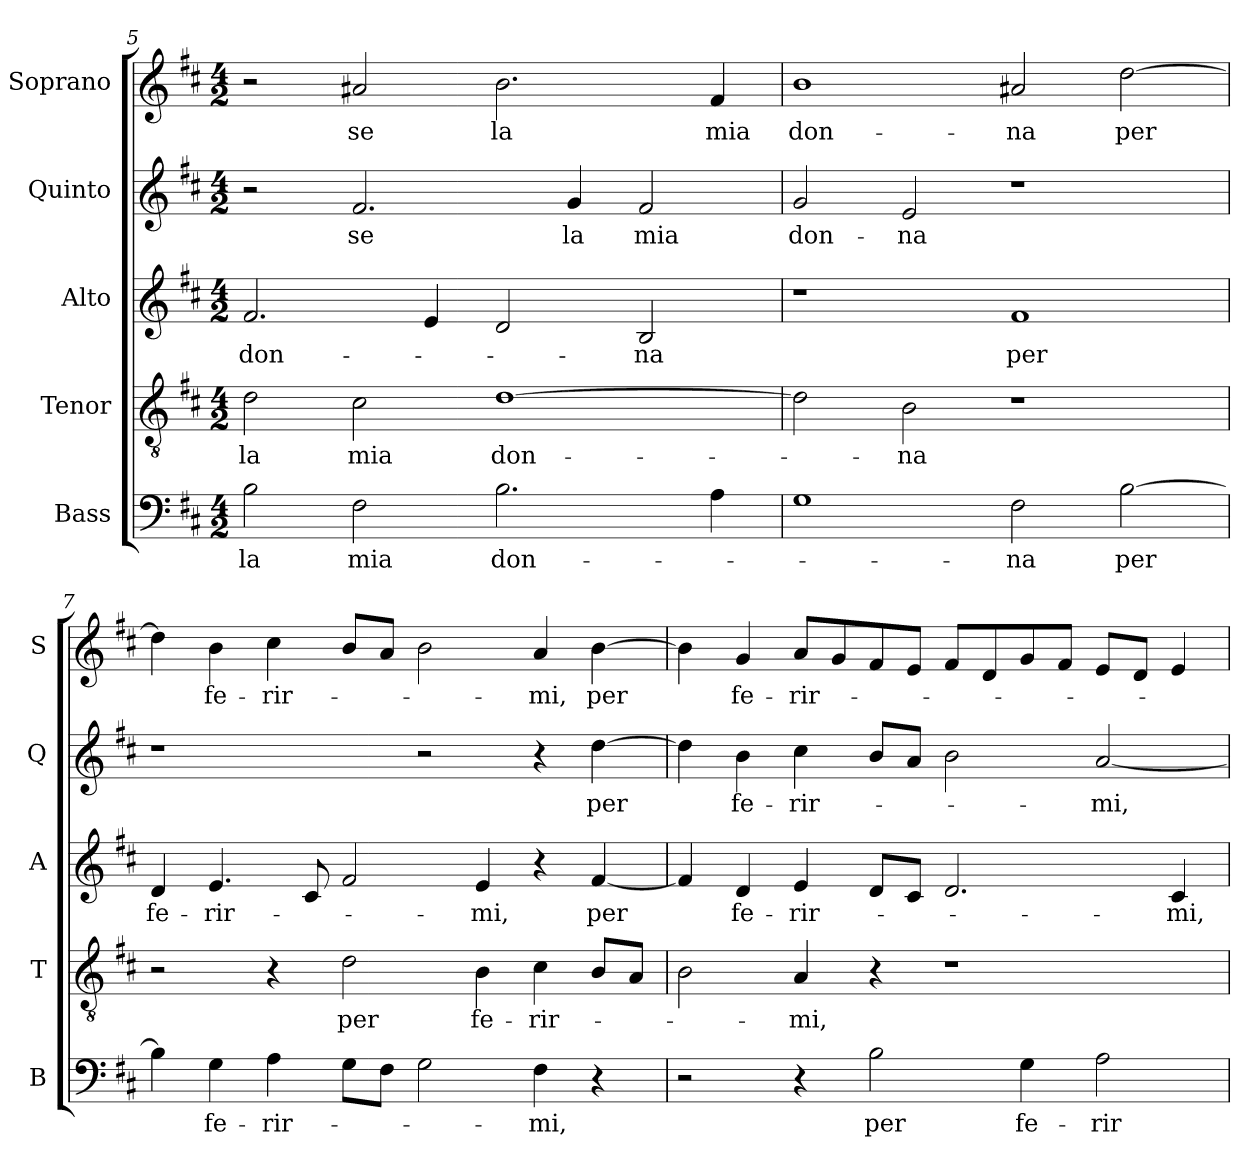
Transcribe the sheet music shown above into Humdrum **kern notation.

**kern	**text	**kern	**text	**kern	**text	**kern	**text	**kern	**text
*part5	*part5	*part4	*part4	*part3	*part3	*part2	*part2	*part1	*part1
*staff5	*staff5	*staff4	*staff4	*staff3	*staff3	*staff2	*staff2	*staff1	*staff1
*I"Bass	*	*I"Tenor	*	*I"Alto	*	*I"Quinto	*	*I"Soprano	*
*I'B	*	*I'T	*	*I'A	*	*I'Q	*	*I'S	*
!!LO:LB:g=z
*clefF4	*	*clefGv2	*	*clefG2	*	*clefG2	*	*clefG2	*
*k[f#c#]	*	*k[f#c#]	*	*k[f#c#]	*	*k[f#c#]	*	*k[f#c#]	*
*D:	*	*D:	*	*D:	*	*D:	*	*D:	*
*M4/2	*	*M4/2	*	*M4/2	*	*M4/2	*	*M4/2	*
=5	=5	=5	=5	=5	=5	=5	=5	=5	=5
!	!LO:LY:b	!	!	!	!	!	!	!	!
!	!	!	!LO:LY:b	!	!	!	!	!	!
!	!	!	!	!	!LO:LY:b	!	!	!	!
2B\	la	2d\	la	2.f#/	don-	2r	.	2r	.
!	!LO:LY:b	!	!	!	!	!	!	!	!
!	!	!	!LO:LY:b	!	!	!	!	!	!
!	!	!	!	!	!	!	!LO:LY:b	!	!
!	!	!	!	!	!	!	!	!	!LO:LY:b
2F#\	mia	2c#\	mia	.	.	2.f#/	se	2a#X/	se
.	.	.	.	4e/	.	.	.	.	.
!	!LO:LY:b	!	!	!	!	!	!	!	!
!	!	!	!LO:LY:b	!	!	!	!	!	!
!	!	!	!	!	!	!	!	!	!LO:LY:b
2.B\	don-	[1d	don-	2d/	.	.	.	2.b\	la
!	!	!	!	!	!	!	!LO:LY:b	!	!
.	.	.	.	.	.	4g/	la	.	.
!	!	!	!	!	!LO:LY:b	!	!	!	!
!	!	!	!	!	!	!	!LO:LY:b	!	!
.	.	.	.	2B/	-na	2f#/	mia	.	.
!	!	!	!	!	!	!	!	!	!LO:LY:b
4A\	.	.	.	.	.	.	.	4f#/	mia
=6	=6	=6	=6	=6	=6	=6	=6	=6	=6
!	!	!	!	!	!	!	!LO:LY:b	!	!
!	!	!	!	!	!	!	!	!	!LO:LY:b
1G	.	2d\]	.	1r	.	2g/	don-	1b	don-
!	!	!	!LO:LY:b	!	!	!	!	!	!
!	!	!	!	!	!	!	!LO:LY:b	!	!
.	.	2B\	-na	.	.	2e/	-na	.	.
!	!LO:LY:b	!	!	!	!	!	!	!	!
!	!	!	!	!	!LO:LY:b	!	!	!	!
!	!	!	!	!	!	!	!	!	!LO:LY:b
2F#\	-na	1r	.	1f#	per	1r	.	2a#X/	-na
!	!LO:LY:b	!	!	!	!	!	!	!	!
!	!	!	!	!	!	!	!	!	!LO:LY:b
[2B\	per	.	.	.	.	.	.	[2dd\	per
=7	=7	=7	=7	=7	=7	=7	=7	=7	=7
!	!	!	!	!	!LO:LY:b	!	!	!	!
4B\]	.	2r	.	4d/	fe-	1r	.	4dd\]	.
!	!LO:LY:b	!	!	!	!	!	!	!	!
!	!	!	!	!	!LO:LY:b	!	!	!	!
!	!	!	!	!	!	!	!	!	!LO:LY:b
4G\	fe-	.	.	4.e/	-rir-	.	.	4b\	fe-
!	!LO:LY:b	!	!	!	!	!	!	!	!
!	!	!	!	!	!	!	!	!	!LO:LY:b
4A\	-rir-	4r	.	.	.	.	.	4cc#\	-rir-
.	.	.	.	8c#/	.	.	.	.	.
!	!	!	!LO:LY:b	!	!	!	!	!	!
8G\L	.	2d\	per	2f#/	.	.	.	8b/L	.
8F#\J	.	.	.	.	.	.	.	8a/J	.
2G\	.	.	.	.	.	2r	.	2b\	.
!	!	!	!LO:LY:b	!	!	!	!	!	!
!	!	!	!	!	!LO:LY:b	!	!	!	!
.	.	4B\	fe-	4e/	-mi,	.	.	.	.
!	!LO:LY:b	!	!	!	!	!	!	!	!
!	!	!	!LO:LY:b	!	!	!	!	!	!
!	!	!	!	!	!	!	!	!	!LO:LY:b
4F#\	-mi,	4c#\	-rir-	4r	.	4r	.	4a/	-mi,
!	!	!	!	!	!LO:LY:b	!	!	!	!
!	!	!	!	!	!	!	!LO:LY:b	!	!
!	!	!	!	!	!	!	!	!	!LO:LY:b
4r	.	8B/L	.	[4f#/	per	[4dd\	per	[4b\	per
.	.	8A/J	.	.	.	.	.	.	.
!!LO:PB:g=z
=8	=8	=8	=8	=8	=8	=8	=8	=8	=8
2r	.	2B\	.	4f#/]	.	4dd\]	.	4b\]	.
!	!	!	!	!	!LO:LY:b	!	!	!	!
!	!	!	!	!	!	!	!LO:LY:b	!	!
!	!	!	!	!	!	!	!	!	!LO:LY:b
.	.	.	.	4d/	fe-	4b\	fe-	4g/	fe-
!	!	!	!LO:LY:b	!	!	!	!	!	!
!	!	!	!	!	!LO:LY:b	!	!	!	!
!	!	!	!	!	!	!	!LO:LY:b	!	!
!	!	!	!	!	!	!	!	!	!LO:LY:b
4r	.	4A/	-mi,	4e/	-rir-	4cc#\	-rir-	8a/L	-rir-
.	.	.	.	.	.	.	.	8g/	.
!	!LO:LY:b	!	!	!	!	!	!	!	!
2B\	per	4r	.	8d/L	.	8b/L	.	8f#/	.
.	.	.	.	8c#/J	.	8a/J	.	8e/J	.
.	.	1r	.	2.d/	.	2b\	.	8f#/L	.
.	.	.	.	.	.	.	.	8d/	.
!	!LO:LY:b	!	!	!	!	!	!	!	!
4G\	fe-	.	.	.	.	.	.	8g/	.
.	.	.	.	.	.	.	.	8f#/J	.
!	!LO:LY:b	!	!	!	!	!	!	!	!
!	!	!	!	!	!	!	!LO:LY:b	!	!
2A\	-rir-	.	.	.	.	[2a/	-mi,	8e/L	.
.	.	.	.	.	.	.	.	8d/J	.
!	!	!	!	!	!LO:LY:b	!	!	!	!
.	.	.	.	4c#/	-mi,	.	.	4e/	.
=	=	=	=	=	=	=	=	=	=
*-	*-	*-	*-	*-	*-	*-	*-	*-	*-
